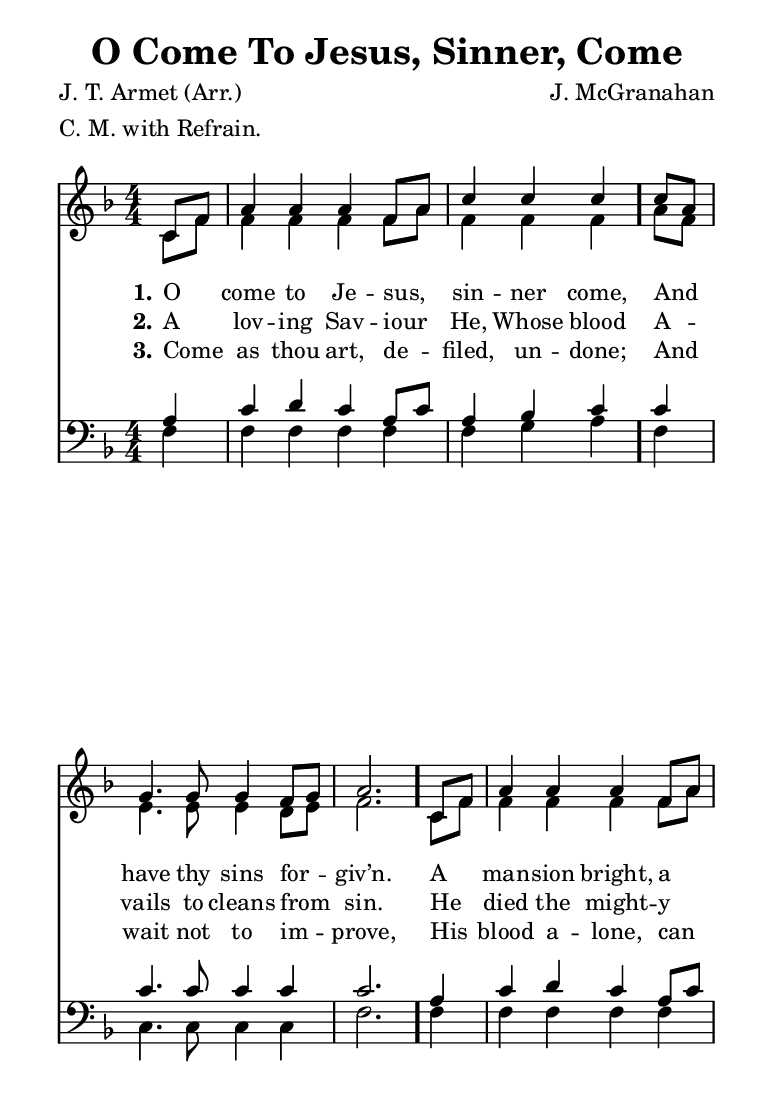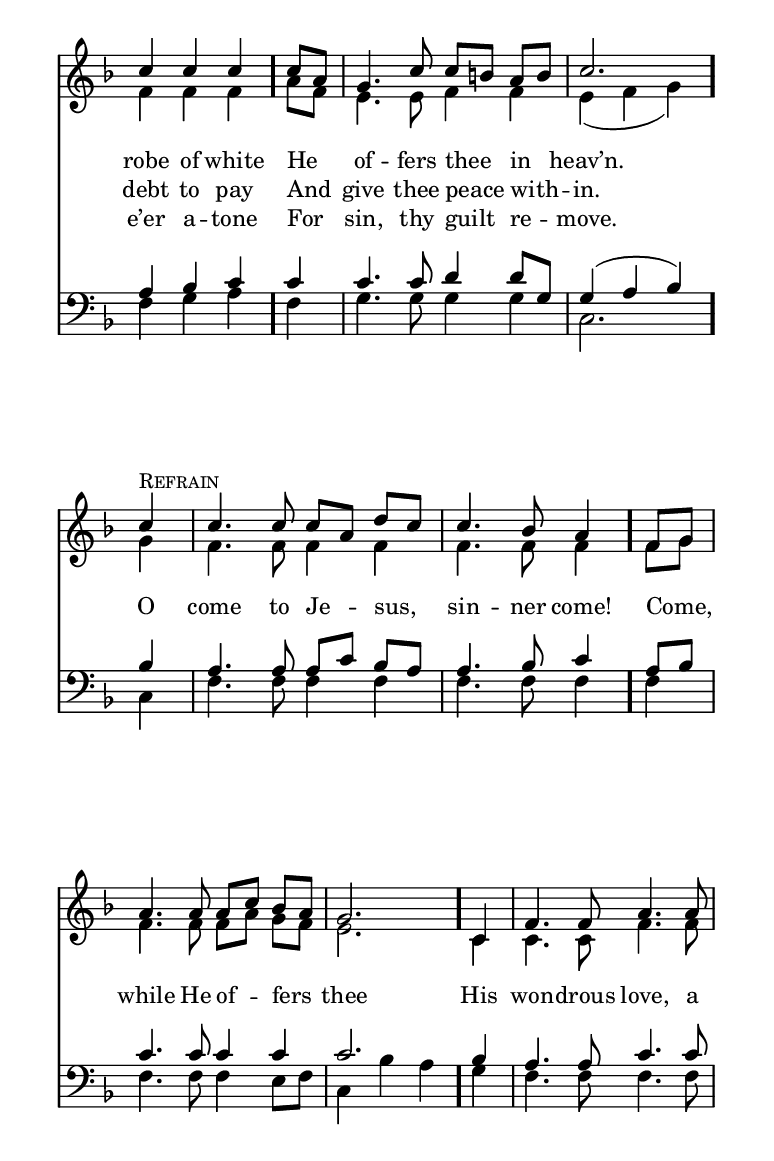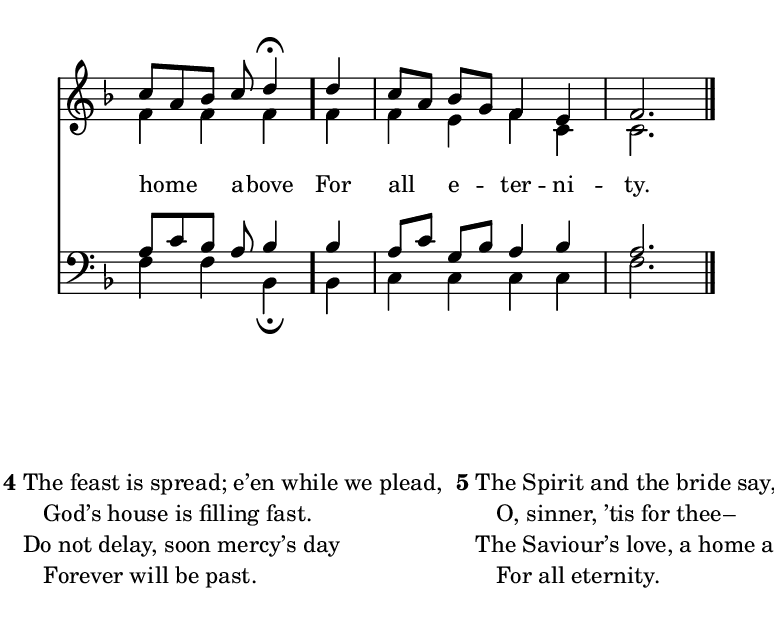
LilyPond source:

\include "common/global.ily"
\paper {
  \include "common/paper.ily"
  systems-per-page = ##f
}

\header{
  hymnnumber = "374"
  title = "O Come To Jesus, Sinner, Come"
  tunename = "None But Christ Can Satisfy"
  meter = "C. M. with Refrain."
  poet = "J. T. Armet (Arr.)"
  composer = "J. McGranahan"
  %copyright = ""
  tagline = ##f
}

% for fermata in MIDI
ta = { \tempo 4=80 }
tb = { \tempo 4=32 }

patternAA = { }

global = {
  \include "common/overrides.ily"
  \override Staff.TimeSignature.style = #'numbered
  \time 4/4
  \override Score.MetronomeMark #'transparent = ##t % hide all fermata changes too
  \ta
  \key f \major
  \partial 4
  \autoBeamOff
}

notesSoprano = {
\global
\relative c' {

  c8[ f8] | a4 a4 a4 f8[ a8] | c4 c4 c4
  c8[ a8] | g4. g8 g4 f8[ g8] | a2.
  c,8[ f8] | a4 a4 a4 f8[ a8] | c4 c4 c4
  c8[ a8] | g4. c8 c8[ b!8] a8[ b8] | c2.

  << s^\markup { \small \caps "Refrain" }
  { c4 | c4. c8 c8[ a8] d8[ c8] | c4. bes8 a4 } >>
  f8[ g8] | a4. a8 a8[ c8] bes8[ a8] | g2.
  c,4 | f4. f8 a4. a8 | c8[ a8 bes8] c8 \tb d4 \fermata \ta
  d4 | c8[ a8] bes8[ g8] f4 e4 | f2.

  \bar "|."

}
}

notesAlto = {
\global
\relative e' {

  c8[ f8] | f4 f4 f4 f8[ a8] | f4 f4 f4
  a8[ f8] | e4. e8 e4 d8[ e8] | f2.
  c8[ f8] | f4 f4 f4 f8[ a8] | f4 f4 f4
  a8[ f8] | e4. e8 f4 f4 | e4( f4 g4)

  g4 | f4. f8 f4 f4 | f4. f8 f4
  f8[ g8] | f4. f8 f8[ a8] g8[ f8] | e2.
  c4 | c4. c8 f4. f8 | f4 f4 f4
  f4 | f4 e4 f4 c4 | c2.

}
}

notesTenor = {
\global
\relative a {

  a4 | c4 d4 c4 a8[ c8] | a4 bes4 c4
  c4 | c4. c8 c4 c4 | c2.
  a4 | c4 d4 c4 a8[ c8] | a4 bes4 c4
  c4 | c4. c8 d4 d8[ g,8] | g4( a4 bes4)

  bes4 | a4. a8 a8[ c8] bes8[ a8] | a4. bes8 c4 
  a8[ bes8] | c4. c8 c4 c4 | c2.
  bes4 | a4. a8 c4. c8 | a8[ c8 bes8] a8 bes4
  bes4 | a8[ c8] g8[ bes8] a4 bes4 | a2.

}
}

notesBass = {
\global
\relative f {

  f4 | f4 f4 f4 f4 | f4 g4 a4
  f4 | c4. c8 c4 c4 | f2.
  f4 | f4 f4 f4 f4 | f4 g4 a4
  f4 | g4. g8 g4 g4 | c,2.

  c4 | f4. f8 f4 f4 | f4. f8 f4
  f4 | f4. f8 f4 e8[ f8] | c4 bes'4 a4
  g4 | f4. f8 f4. f8 | f4 f4 bes,4 \fermata
  bes4 | c4 c4 c4 c4 | f2.

}
}

Refrain = \lyricmode {

O come to Je -- sus, sin -- ner come! \bar "."
Come, while He of -- fers thee \bar "."
His won -- drous love, a home a -- bove \bar "."
For all e -- ter -- ni -- ty. \bar "."

}

wordsA = \lyricmode {
\set stanza = "1."

O come to Je -- sus, sin -- ner come, \bar "."
And have thy sins for -- giv’n. \bar "."
A man -- sion bright, a robe of white \bar "."
He of -- fers thee in heav’n. \bar "."

}

wordsB = \lyricmode {
\set stanza = "2."

A lov -- ing Sav -- iour He, Whose blood
A -- vails to cleans from sin.
He died the might -- y debt to pay
And give thee peace with -- in.

\Refrain

}

wordsC = \lyricmode {
\set stanza = "3."

Come as thou art, de -- filed, un -- done;
And wait not to im -- prove,
His blood a -- lone, can e’er a -- tone
For sin, thy guilt re -- move.

}

wordsD = \markuplist {

\line { The feast is spread; e’en while we plead, }
\line { { \hspace #2 } God’s house is filling fast. }
\line { Do not delay, soon mercy’s day }
\line { { \hspace #2 } Forever will be past. }

}

wordsE = \markuplist {

\line { The Spirit and the bride say, “Come”; }
\line { { \hspace #2 } O, sinner, ’tis for thee– }
\line { The Saviour’s love, a home above }
\line { { \hspace #2 } For all eternity. }

}

\score {
  \context ChoirStaff <<
    \context Staff = upper <<
      \set ChoirStaff.systemStartDelimiter = #'SystemStartBar
      \context Voice  = sopranos { \voiceOne << \notesSoprano >> }
      \context Voice  = altos { \voiceTwo << \notesAlto >> }
      \context Lyrics = one   \lyricsto sopranos \wordsA
      \context Lyrics = two   \lyricsto sopranos \wordsB
      \context Lyrics = three \lyricsto sopranos \wordsC
    >>
    \context Staff = men <<
      \clef bass
      \context Voice  = tenors { \voiceOne << \notesTenor >> }
      \context Voice  = basses { \voiceTwo << \notesBass >> }
    >>
  >>
  \layout {
    \include "common/layout.ily"
  }
  \midi{
    \include "common/midi.ily"
  }
}

\noPageBreak

\markup { \fill-line {
  \hspace #0.1
  \line{ \bold 4 \column { \wordsD } }
  \hspace #0.1
  \line{ \bold 5 \column { \wordsE } }
  \hspace #0.1
} }

\version "2.19.49"  % necessary for upgrading to future LilyPond versions.

% vi:set et ts=2 sw=2 ai nocindent syntax=lilypond:
